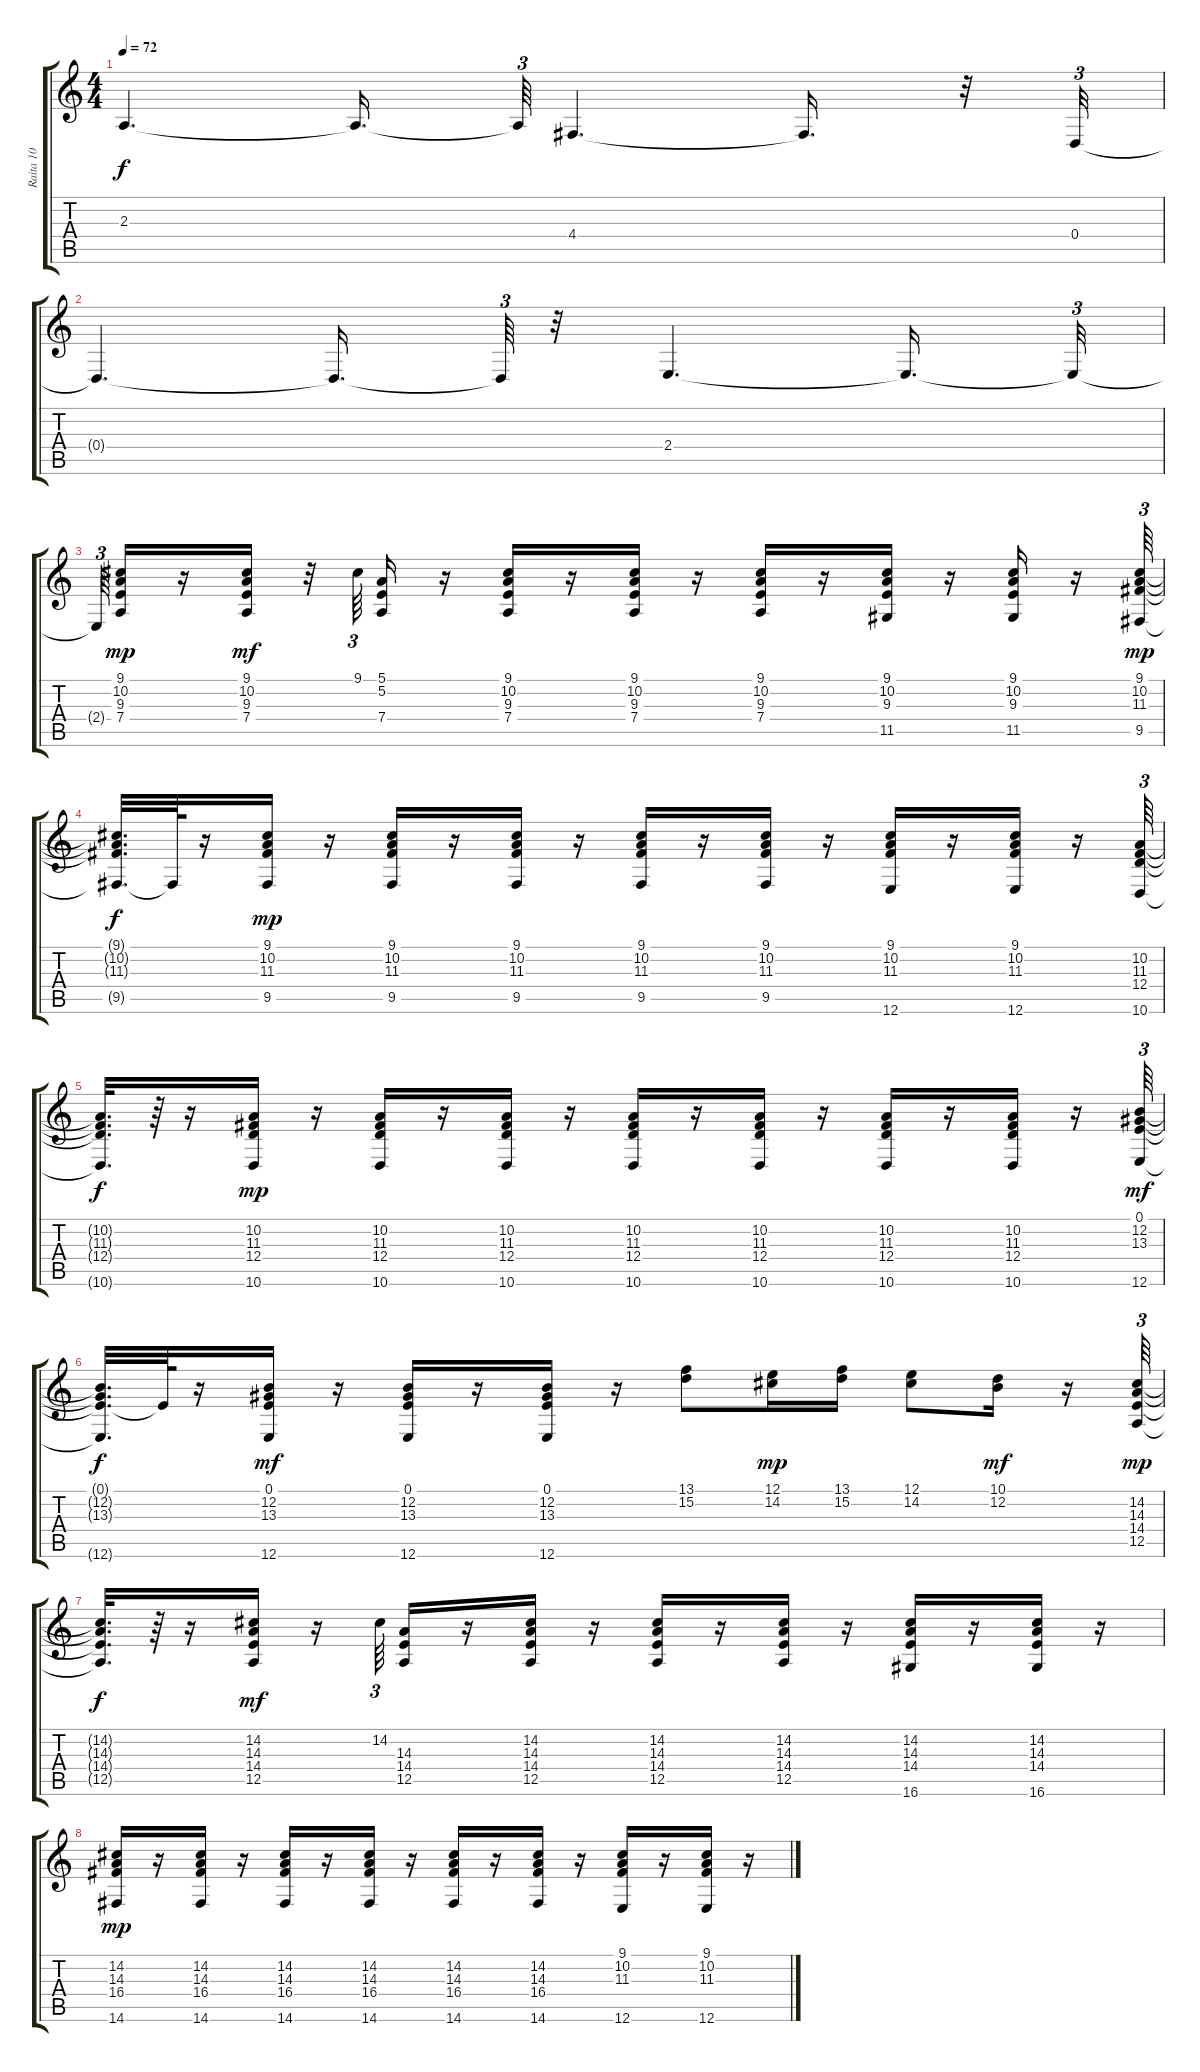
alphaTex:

\track ("Raita 10" "Raita 10") {instrument stringensemble1}
\staff {score tabs}
\tuning (E4 B3 G3 D3 A2 E2) {hide}
\ts (4 4)
\tempo 72
\clef g2
\ks c
2.3{t}.4{d dy f} 2.3{t}.16{d} 2.3{t}.64{tu (3 2)} 4.4.4{d} 4.4{t}.16{d} r.32 0.4.32{tu (3 2)} |
0.4{t}.4{d} 0.4{t}.16{d} 0.4{t}.64{tu (3 2)} r.32 2.4.4{d} 2.4{t}.16{d} 2.4{t}.32{tu (3 2)} |
2.4{t}.64{tu (3 2)} (9.1 10.2 9.3 7.4).16{dy mp} r.16 (9.1 10.2 9.3 7.4).16{dy mf} r.32 9.1.64{tu (3 2)} (5.1 5.2 7.4).16 r.16 (9.1 10.2 9.3 7.4).16 r.16 (9.1 10.2 9.3 7.4).16 r.16 (9.1 10.2 9.3 7.4).16 r.16 (9.1 10.2 9.3 11.5).16 r.16 (9.1 10.2 9.3 11.5).16 r.16 (9.1 10.2 11.3 9.5).64{tu (3 2) dy mp} |
(9.1{t} 10.2{t} 11.3{t} 9.5{t}).32{d dy f} 9.5{t}.64 r.16 (9.1 10.2 11.3 9.5).16{dy mp} r.16 (9.1 10.2 11.3 9.5).16 r.16 (9.1 10.2 11.3 9.5).16 r.16 (9.1 10.2 11.3 9.5).16 r.16 (9.1 10.2 11.3 9.5).16 r.16 (9.1 10.2 11.3 12.6).16 r.16 (9.1 10.2 11.3 12.6).16 r.16 (10.2 11.3 12.4 10.6).64{tu (3 2)} |
(10.2{t} 11.3{t} 12.4{t} 10.6{t}).32{d dy f} r.64 r.16 (10.2 11.3 12.4 10.6).16{dy mp} r.16 (10.2 11.3 12.4 10.6).16 r.16 (10.2 11.3 12.4 10.6).16 r.16 (10.2 11.3 12.4 10.6).16 r.16 (10.2 11.3 12.4 10.6).16 r.16 (10.2 11.3 12.4 10.6).16 r.16 (10.2 11.3 12.4 10.6).16 r.16 (0.1 12.2 13.3 12.6).64{tu (3 2) dy mf} |
(0.1{t} 12.2{t} 13.3{t} 12.6{t}).32{d dy f} 0.1{t}.64 r.16 (0.1 12.2 13.3 12.6).16{dy mf} r.16 (0.1 12.2 13.3 12.6).16 r.16 (0.1 12.2 13.3 12.6).16 r.16 (13.1 15.2).8 (12.1 14.2).16{dy mp} (13.1 15.2).16 (12.1 14.2).8 (10.1 12.2).16{dy mf} r.16 (14.2 14.3 14.4 12.5).64{tu (3 2) dy mp} |
(14.2{t} 14.3{t} 14.4{t} 12.5{t}).32{d dy f} r.64 r.16 (14.2 14.3 14.4 12.5).16{dy mf} r.16 14.2.64{tu (3 2)} (14.3 14.4 12.5).16 r.16 (14.2 14.3 14.4 12.5).16 r.16 (14.2 14.3 14.4 12.5).16 r.16 (14.2 14.3 14.4 12.5).16 r.16 (14.2 14.3 14.4 16.6).16 r.16 (14.2 14.3 14.4 16.6).16 r.16 |
(14.2 14.3 16.4 14.6).16{dy mp} r.16 (14.2 14.3 16.4 14.6).16 r.16 (14.2 14.3 16.4 14.6).16 r.16 (14.2 14.3 16.4 14.6).16 r.16 (14.2 14.3 16.4 14.6).16 r.16 (14.2 14.3 16.4 14.6).16 r.16 (9.1 10.2 11.3 12.6).16 r.16 (9.1 10.2 11.3 12.6).16 r.16
